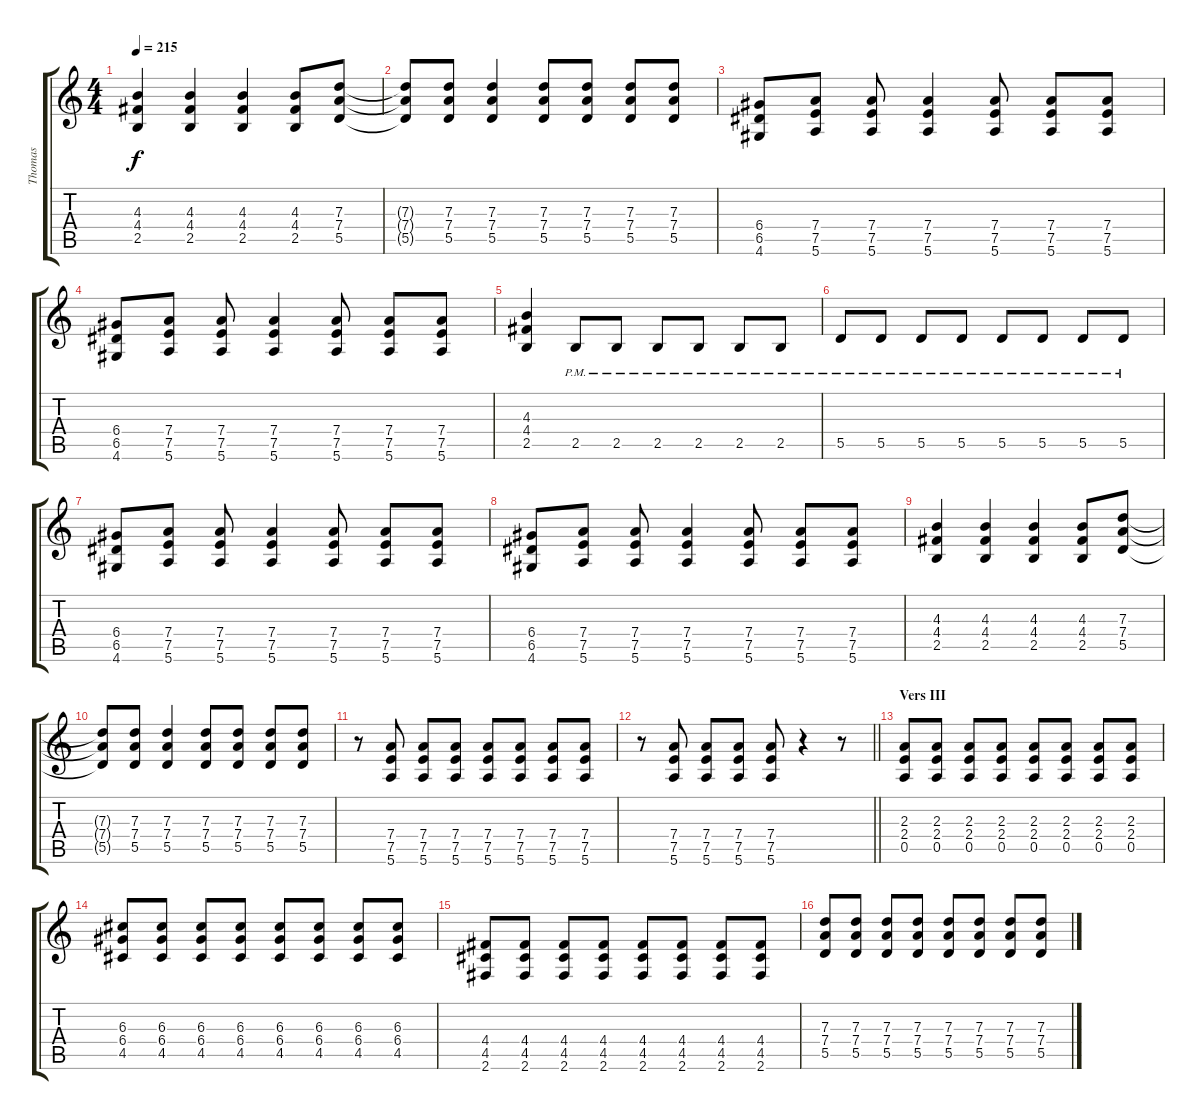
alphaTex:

\track ("Thomas" "Thomas") {instrument overdrivenguitar}
\staff {score tabs}
\tuning (E4 B3 G3 D3 A2 E2) {hide}
\ts (4 4)
\tempo 215
\clef g2
\ks c
(4.3 4.4 2.5).4{dy f} (4.3 4.4 2.5).4 (4.3 4.4 2.5).4 (4.3 4.4 2.5).8 (7.3 7.4 5.5).8 |
(7.3{t} 7.4{t} 5.5{t}).8 (7.3 7.4 5.5).8 (7.3 7.4 5.5).4 (7.3 7.4 5.5).8 (7.3 7.4 5.5).8 (7.3 7.4 5.5).8 (7.3 7.4 5.5).8 |
(6.4 6.5 4.6).8 (7.4 7.5 5.6).8 (7.4 7.5 5.6).8 (7.4 7.5 5.6).4 (7.4 7.5 5.6).8 (7.4 7.5 5.6).8 (7.4 7.5 5.6).8 |
(6.4 6.5 4.6).8 (7.4 7.5 5.6).8 (7.4 7.5 5.6).8 (7.4 7.5 5.6).4 (7.4 7.5 5.6).8 (7.4 7.5 5.6).8 (7.4 7.5 5.6).8 |
(4.3 4.4 2.5).4 2.5{pm}.8 2.5{pm}.8 2.5{pm}.8 2.5{pm}.8 2.5{pm}.8 2.5{pm}.8 |
5.5{pm}.8 5.5{pm}.8 5.5{pm}.8 5.5{pm}.8 5.5{pm}.8 5.5{pm}.8 5.5{pm}.8 5.5{pm}.8 |
(6.4 6.5 4.6).8 (7.4 7.5 5.6).8 (7.4 7.5 5.6).8 (7.4 7.5 5.6).4 (7.4 7.5 5.6).8 (7.4 7.5 5.6).8 (7.4 7.5 5.6).8 |
(6.4 6.5 4.6).8 (7.4 7.5 5.6).8 (7.4 7.5 5.6).8 (7.4 7.5 5.6).4 (7.4 7.5 5.6).8 (7.4 7.5 5.6).8 (7.4 7.5 5.6).8 |
(4.3 4.4 2.5).4 (4.3 4.4 2.5).4 (4.3 4.4 2.5).4 (4.3 4.4 2.5).8 (7.3 7.4 5.5).8 |
(7.3{t} 7.4{t} 5.5{t}).8 (7.3 7.4 5.5).8 (7.3 7.4 5.5).4 (7.3 7.4 5.5).8 (7.3 7.4 5.5).8 (7.3 7.4 5.5).8 (7.3 7.4 5.5).8 |
r.8 (7.4 7.5 5.6).8 (7.4 7.5 5.6).8 (7.4 7.5 5.6).8 (7.4 7.5 5.6).8 (7.4 7.5 5.6).8 (7.4 7.5 5.6).8 (7.4 7.5 5.6).8 |
\barLineRight lightlight
r.8 (7.4 7.5 5.6).8 (7.4 7.5 5.6).8 (7.4 7.5 5.6).8 (7.4 7.5 5.6).8 r.4 r.8 |
\section ("" "Vers III")
(2.3 2.4 0.5).8 (2.3 2.4 0.5).8 (2.3 2.4 0.5).8 (2.3 2.4 0.5).8 (2.3 2.4 0.5).8 (2.3 2.4 0.5).8 (2.3 2.4 0.5).8 (2.3 2.4 0.5).8 |
(6.3 6.4 4.5).8 (6.3 6.4 4.5).8 (6.3 6.4 4.5).8 (6.3 6.4 4.5).8 (6.3 6.4 4.5).8 (6.3 6.4 4.5).8 (6.3 6.4 4.5).8 (6.3 6.4 4.5).8 |
(4.4 4.5 2.6).8 (4.4 4.5 2.6).8 (4.4 4.5 2.6).8 (4.4 4.5 2.6).8 (4.4 4.5 2.6).8 (4.4 4.5 2.6).8 (4.4 4.5 2.6).8 (4.4 4.5 2.6).8 |
(7.3 7.4 5.5).8 (7.3 7.4 5.5).8 (7.3 7.4 5.5).8 (7.3 7.4 5.5).8 (7.3 7.4 5.5).8 (7.3 7.4 5.5).8 (7.3 7.4 5.5).8 (7.3 7.4 5.5).8
